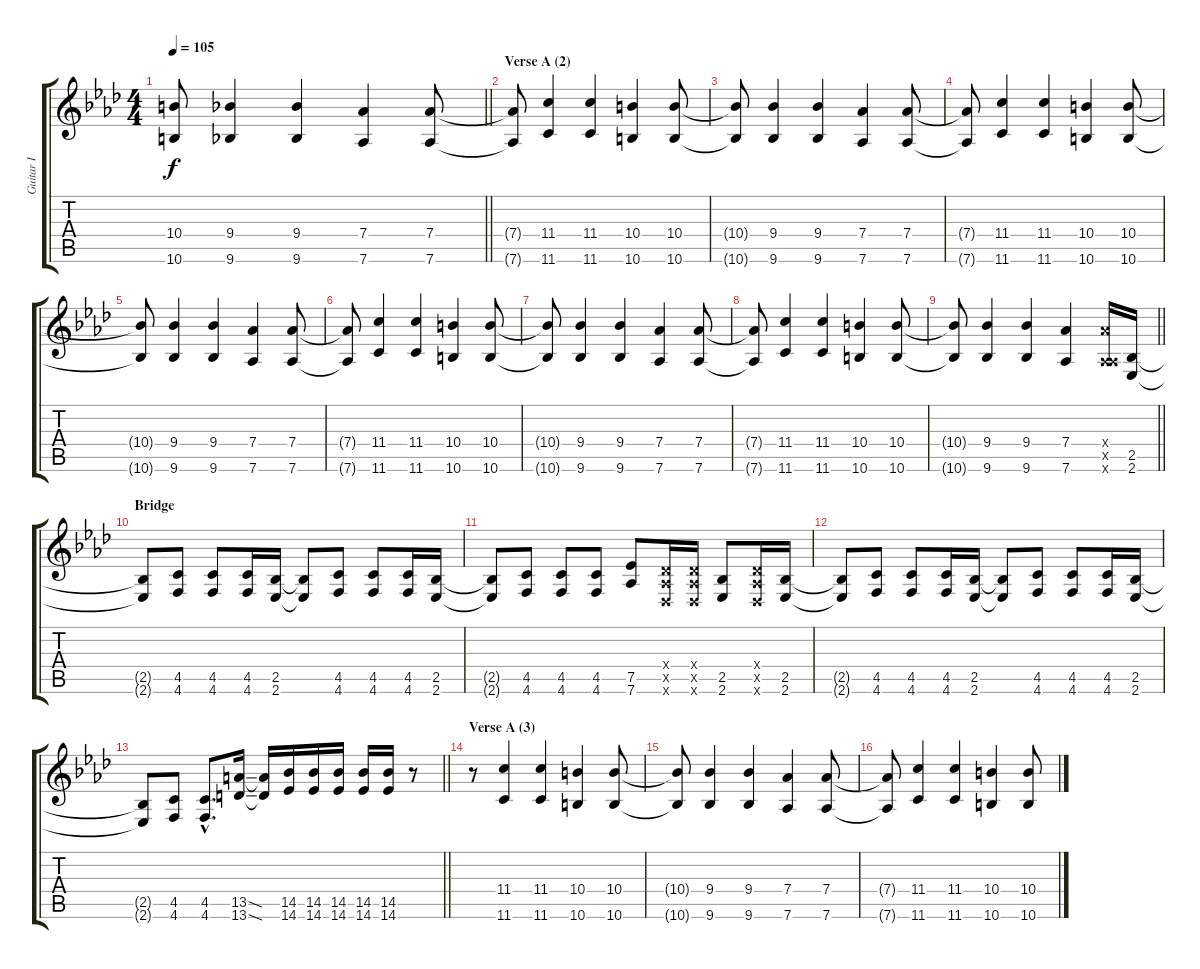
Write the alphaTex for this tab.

\track ("Guitar I" "Guitar I") {instrument distortionguitar}
\staff {score tabs}
\tuning (Eb4 Bb3 Gb3 Db3 Ab2 Db2) {hide}
\ts (4 4)
\tempo 105
\clef g2
\barLineRight lightlight
\ks fminor
(10.4{t} 10.6{t}).8{dy f} (9.4 9.6).4 (9.4 9.6).4 (7.4 7.6).4 (7.4 7.6).8 |
\section ("" "Verse A (2)")
(7.4{t} 7.6{t}).8 (11.4 11.6).4 (11.4 11.6).4 (10.4 10.6).4 (10.4 10.6).8 |
(10.4{t} 10.6{t}).8 (9.4 9.6).4 (9.4 9.6).4 (7.4 7.6).4 (7.4 7.6).8 |
(7.4{t} 7.6{t}).8 (11.4 11.6).4 (11.4 11.6).4 (10.4 10.6).4 (10.4 10.6).8 |
(10.4{t} 10.6{t}).8 (9.4 9.6).4 (9.4 9.6).4 (7.4 7.6).4 (7.4 7.6).8 |
(7.4{t} 7.6{t}).8 (11.4 11.6).4 (11.4 11.6).4 (10.4 10.6).4 (10.4 10.6).8 |
(10.4{t} 10.6{t}).8 (9.4 9.6).4 (9.4 9.6).4 (7.4 7.6).4 (7.4 7.6).8 |
(7.4{t} 7.6{t}).8 (11.4 11.6).4 (11.4 11.6).4 (10.4 10.6).4 (10.4 10.6).8 |
\barLineRight lightlight
(10.4{t} 10.6{t}).8 (9.4 9.6).4 (9.4 9.6).4 (7.4 7.6).4 (7.4{x} 0.5{x} 7.6{x}).16 (2.5 2.6).16 |
\section ("" "Bridge")
(2.5{t} 2.6{t}).8 (4.5 4.6).8 (4.5 4.6).8 (4.5 4.6).16 (2.5 2.6).16 (2.5{t} 2.6{t}).8 (4.5 4.6).8 (4.5 4.6).8 (4.5 4.6).16 (2.5 2.6).16 |
(2.5{t} 2.6{t}).8 (4.5 4.6).8 (4.5 4.6).8 (4.5 4.6).8 (7.5 7.6).8 (0.4{x} 0.5{x} 0.6{x}).16 (0.4{x} 0.5{x} 0.6{x}).16 (2.5 2.6).8 (0.4{x} 0.5{x} 0.6{x}).16 (2.5 2.6).16 |
(2.5{t} 2.6{t}).8 (4.5 4.6).8 (4.5 4.6).8 (4.5 4.6).16 (2.5 2.6).16 (2.5{t} 2.6{t}).8 (4.5 4.6).8 (4.5 4.6).8 (4.5 4.6).16 (2.5 2.6).16 |
\barLineRight lightlight
(2.5{t} 2.6{t}).8 (4.5 4.6).8 (4.5{hac} 4.6{hac}).8{d} (13.5{ss} 13.6{ss}).16 (13.5{t} 13.6{t}).16 (14.5 14.6).16 (14.5 14.6).16 (14.5 14.6).16 (14.5 14.6).16 (14.5 14.6).16 r.8 |
\section ("" "Verse A (3)")
r.8 (11.4 11.6).4 (11.4 11.6).4 (10.4 10.6).4 (10.4 10.6).8 |
(10.4{t} 10.6{t}).8 (9.4 9.6).4 (9.4 9.6).4 (7.4 7.6).4 (7.4 7.6).8 |
(7.4{t} 7.6{t}).8 (11.4 11.6).4 (11.4 11.6).4 (10.4 10.6).4 (10.4 10.6).8
